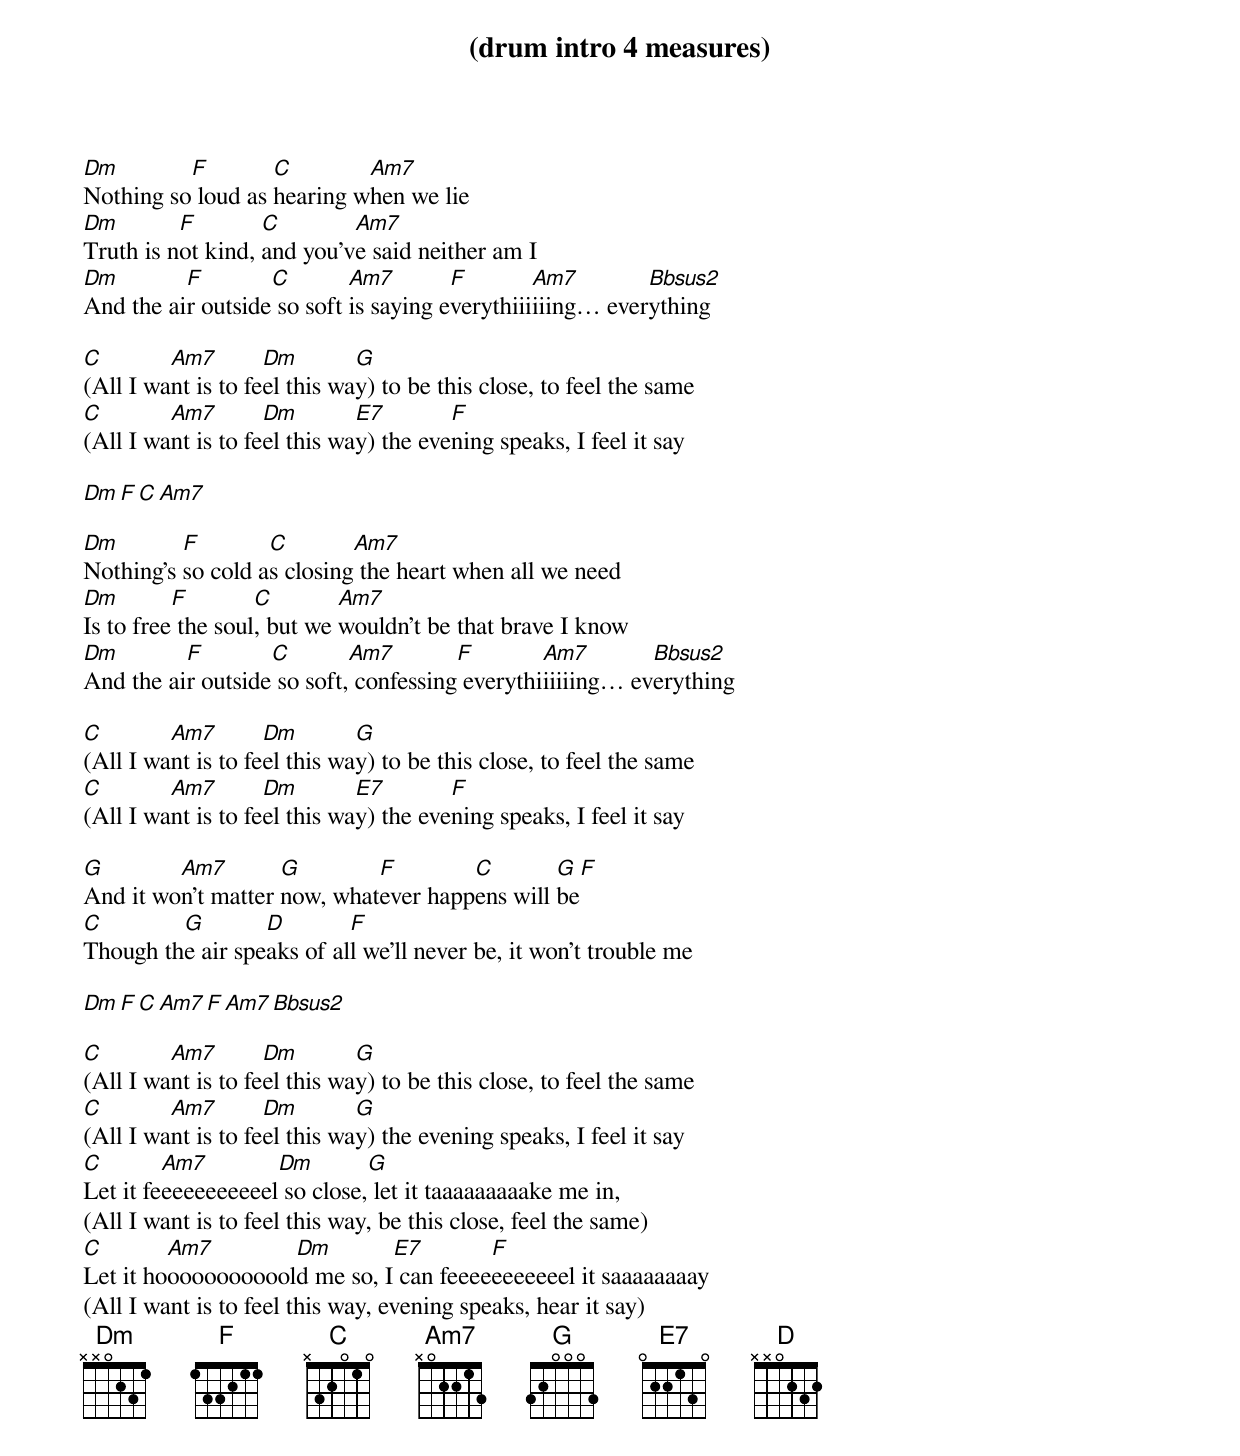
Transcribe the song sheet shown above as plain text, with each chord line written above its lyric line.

(drum intro 4 measures)

Dm        F        C        Am7
Nothing so loud as hearing when we lie
Dm        F        C        Am7
Truth is not kind, and you've said neither am I
Dm        F        C        Am7        F        Am7        Bbsus2
And the air outside so soft is saying everythiiiiiing… everything

C        Am7        Dm        G
(All I want is to feel this way) to be this close, to feel the same
C        Am7        Dm        E7        F
(All I want is to feel this way) the evening speaks, I feel it say

Dm        F        C        Am7

Dm        F        C        Am7
Nothing's so cold as closing the heart when all we need
Dm        F        C        Am7
Is to free the soul, but we wouldn't be that brave I know
Dm        F        C        Am7        F        Am7        Bbsus2
And the air outside so soft, confessing everythiiiiiing… everything

C        Am7        Dm        G
(All I want is to feel this way) to be this close, to feel the same
C        Am7        Dm        E7        F
(All I want is to feel this way) the evening speaks, I feel it say

G        Am7        G        F        C        G        F
And it won't matter now, whatever happens will be
C        G        D        F
Though the air speaks of all we'll never be, it won't trouble me

Dm        F        C        Am7        F        Am7        Bbsus2

C        Am7        Dm        G
(All I want is to feel this way) to be this close, to feel the same
C        Am7        Dm        G
(All I want is to feel this way) the evening speaks, I feel it say
C        Am7        Dm        G
Let it feeeeeeeeeeel so close, let it taaaaaaaaake me in,
(All I want is to feel this way, be this close, feel the same)
C        Am7        Dm        E7        F
Let it hooooooooooold me so, I can feeeeeeeeeeel it saaaaaaaay
(All I want is to feel this way, evening speaks, hear it say)
